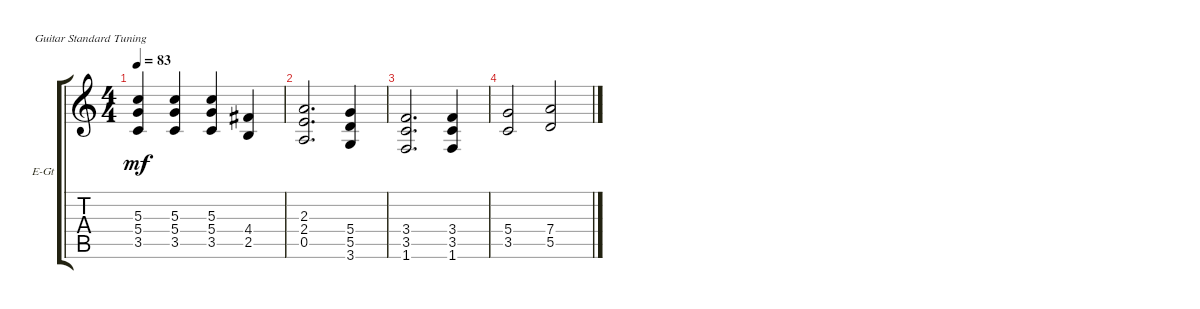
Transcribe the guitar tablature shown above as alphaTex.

\defaultSystemsLayout 4
\bracketExtendMode groupsimilarinstruments
\firstSystemTrackNameOrientation horizontal
\otherSystemsTrackNameOrientation horizontal
\chordDiagramsInScore
\track ("Rhythm Guitar" "E-Gt") {instrument electricguitarclean}
\staff {score tabs}
\tuning (E4 B3 G3 D3 A2 E2)
\ts (4 4)
\tempo 83
\clef g2
\scale
0.5
\ks c
(5.3 5.4 3.5).4{dy mf} (5.3 5.4 3.5).4 (5.3 5.4 3.5).4 (4.4 2.5).4 |
\scale
0.5 (2.3 2.4 0.5).2{d} (5.4 5.5 3.6).4 |
(3.4 3.5 1.6).2{d} (3.4 3.5 1.6).4 |
(5.4 3.5).2 (7.4 5.5).2
